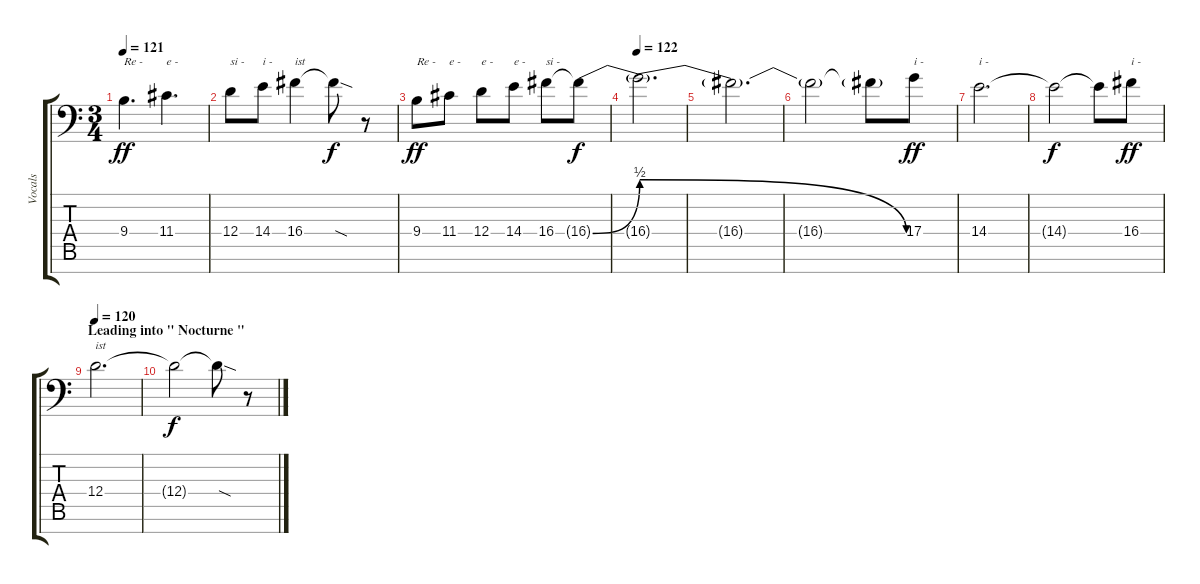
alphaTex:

\track ("Vocals" "Vocals") {instrument bassoon}
\staff {score tabs}
\tuning (D4 A3 E3 D3 A2 E2 A1) {hide}
\ts (3 4)
\tempo 121
\clef f4
\ks c
9.4.4{d txt "Re - " dy ff} 11.4.4{d txt "e - "} |
12.4.8{txt "si - "} 14.4.8{txt "i - "} 16.4.4{txt "ist"} 16.4{sod t}.8{dy f} r.8 |
9.4.8{txt "Re - " dy ff} 11.4.8{txt "e - "} 12.4.8{txt "e - "} 14.4.8{txt "e - "} 16.4.8{txt "si - "} 16.4{be (bend 0 0 60 2) t}.8{dy f} |
\tempo 122
16.4{be (release 0 2 60 0) t}.2{d} |
16.4{t}.2{d} |
16.4{t}.2 16.4{t}.8 17.4.8{txt "i - " dy ff} |
14.4.2{d txt "i - "} |
14.4{t}.2{dy f} 14.4{t}.8 16.4.8{txt "i - " dy ff} |
\section ("" "Leading into \" Nocturne \"")
\tempo 120
12.4.2{d txt "ist"} |
12.4{t}.2{dy f} 12.4{sod t}.8 r.8
